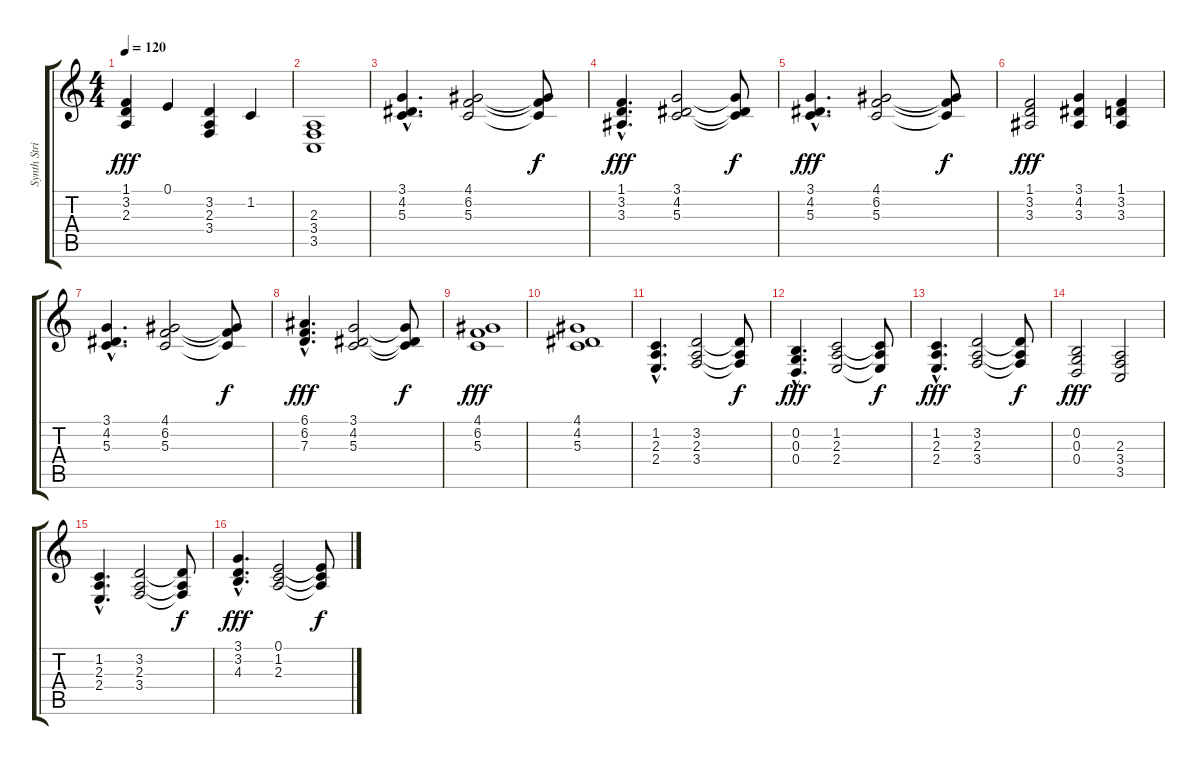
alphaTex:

\track ("Synth Strings 1" "Synth Stri") {instrument synthstrings1}
\staff {score tabs}
\tuning (E4 B3 G3 D3 A2 E2) {hide}
\ts (4 4)
\tempo 120
\clef g2
\ks c
(1.1 3.2 2.3).4{dy fff} 0.1.4 (3.2 2.3 3.4).4 1.2.4 |
(2.3 3.4 3.5).1 |
(3.1{hac} 4.2{hac} 5.3{hac}).4{d} (4.1 6.2 5.3).2 (4.1{t} 6.2{t} 5.3{t}).8{dy f} |
(1.1{hac} 3.2{hac} 3.3{hac}).4{d dy fff} (3.1 4.2 5.3).2 (3.1{t} 4.2{t} 5.3{t}).8{dy f} |
(3.1{hac} 4.2{hac} 5.3{hac}).4{d dy fff} (4.1 6.2 5.3).2 (4.1{t} 6.2{t} 5.3{t}).8{dy f} |
(1.1 3.2 3.3).2{dy fff} (3.1 4.2 3.3).4 (1.1 3.2 3.3).4 |
(3.1{hac} 4.2{hac} 5.3{hac}).4{d} (4.1 6.2 5.3).2 (4.1{t} 6.2{t} 5.3{t}).8{dy f} |
(6.1{hac} 6.2{hac} 7.3{hac}).4{d dy fff} (3.1 4.2 5.3).2 (3.1{t} 4.2{t} 5.3{t}).8{dy f} |
(4.1 6.2 5.3).1{dy fff} |
(4.1 4.2 5.3).1 |
(1.2{hac} 2.3{hac} 2.4{hac}).4{d} (3.2 2.3 3.4).2 (3.2{t} 2.3{t} 3.4{t}).8{dy f} |
(0.2{hac} 0.3{hac} 0.4{hac}).4{d dy fff} (1.2 2.3 2.4).2 (1.2{t} 2.3{t} 2.4{t}).8{dy f} |
(1.2{hac} 2.3{hac} 2.4{hac}).4{d dy fff} (3.2 2.3 3.4).2 (3.2{t} 2.3{t} 3.4{t}).8{dy f} |
(0.2 0.3 0.4).2{dy fff} (2.3 3.4 3.5).2 |
(1.2{hac} 2.3{hac} 2.4{hac}).4{d} (3.2 2.3 3.4).2 (3.2{t} 2.3{t} 3.4{t}).8{dy f} |
(3.1{hac} 3.2{hac} 4.3{hac}).4{d dy fff} (0.1 1.2 2.3).2 (0.1{t} 1.2{t} 2.3{t}).8{dy f}
